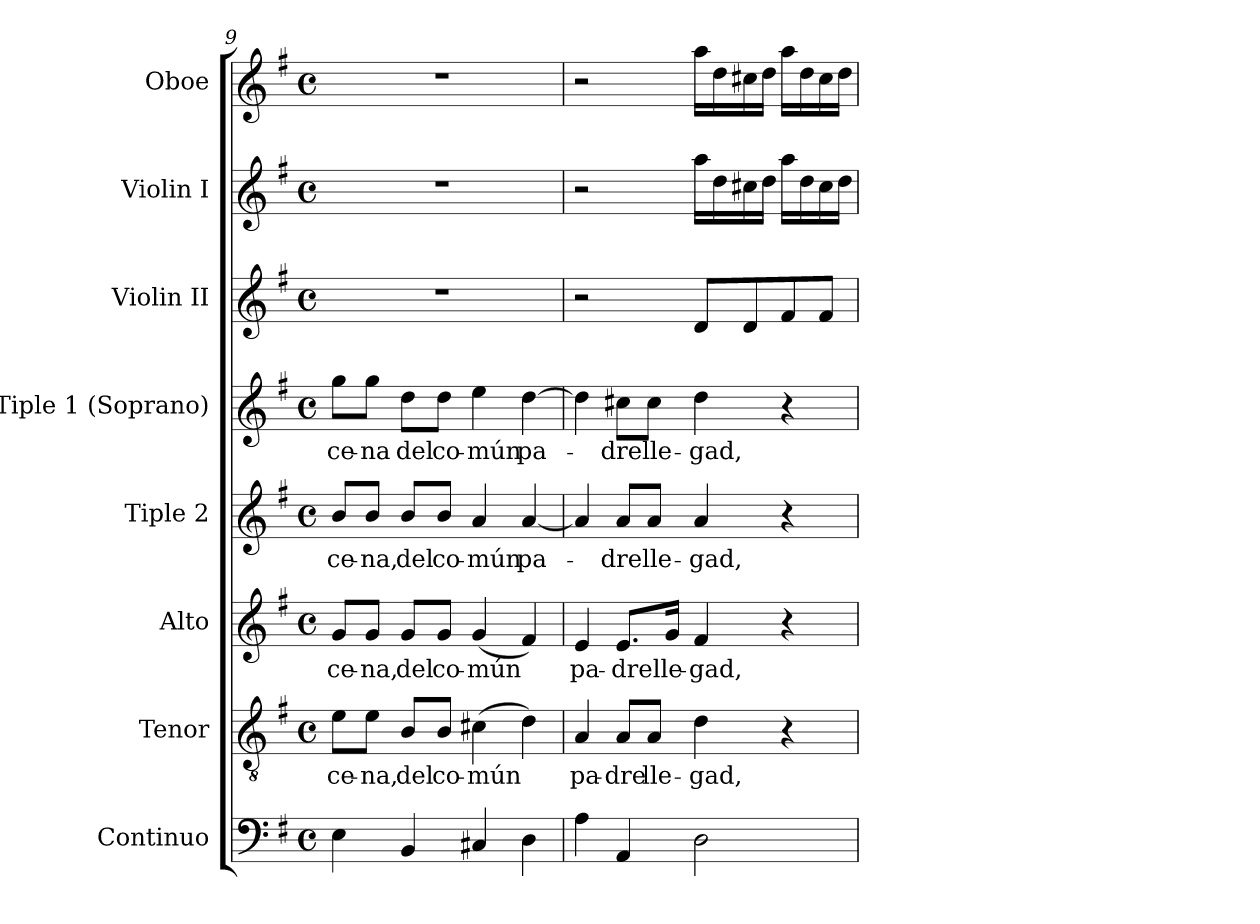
**kern	**kern	**text	**kern	**text	**kern	**text	**kern	**text	**kern	**kern	**kern
*part8	*part7	*part7	*part6	*part6	*part5	*part5	*part4	*part4	*part3	*part2	*part1
*staff8	*staff7	*staff7	*staff6	*staff6	*staff5	*staff5	*staff4	*staff4	*staff3	*staff2	*staff1
*I"Continuo	*I"Tenor	*	*I"Alto	*	*I"Tiple 2	*	*I"Tiple  1 (Soprano)	*	*I"Violin II	*I"Violin I	*I"Oboe
*I'Cont.	*I'T.	*	*I'A.	*	*	*	*I'S.	*	*I'Vln. II	*I'Vln. I	*I'Ob.
*clefF4	*clefGv2	*	*clefG2	*	*clefG2	*	*clefG2	*	*clefG2	*clefG2	*clefG2
*	*ITrd7c12	*	*	*	*	*	*	*	*	*	*
*k[f#]	*k[f#]	*	*k[f#]	*	*k[f#]	*	*k[f#]	*	*k[f#]	*k[f#]	*k[f#]
*G:	*G:	*	*G:	*	*G:	*	*G:	*	*G:	*G:	*G:
*M4/4	*M4/4	*	*M4/4	*	*M4/4	*	*M4/4	*	*M4/4	*M4/4	*M4/4
*met(c)	*met(c)	*	*met(c)	*	*met(c)	*	*met(c)	*	*met(c)	*met(c)	*met(c)
=9	=9	=9	=9	=9	=9	=9	=9	=9	=9	=9	=9
!	!	!LO:LY:b:color=#000000	!	!	!	!	!	!	!	!	!
!	!	!	!	!LO:LY:b:color=#000000	!	!	!	!	!	!	!
!	!	!	!	!	!	!LO:LY:b:color=#000000	!	!	!	!	!
!	!	!	!	!	!	!	!	!LO:LY:b:color=#000000	!	!	!
4Ei\	8Ei\L	ce-	8gi/L	ce-	8bi/L	ce-	8ggi\L	ce-	1r	1r	1r
!	!	!LO:LY:b:color=#000000	!	!	!	!	!	!	!	!	!
!	!	!	!	!LO:LY:b:color=#000000	!	!	!	!	!	!	!
!	!	!	!	!	!	!LO:LY:b:color=#000000	!	!	!	!	!
!	!	!	!	!	!	!	!	!LO:LY:b:color=#000000	!	!	!
.	8Ei\J	-na,	8gi/J	-na,	8bi/J	-na,	8ggi\J	-na	.	.	.
!	!	!LO:LY:b:color=#000000	!	!	!	!	!	!	!	!	!
!	!	!	!	!LO:LY:b:color=#000000	!	!	!	!	!	!	!
!	!	!	!	!	!	!LO:LY:b:color=#000000	!	!	!	!	!
!	!	!	!	!	!	!	!	!LO:LY:b:color=#000000	!	!	!
4BBi/	8BBi/L	del	8gi/L	del	8bi/L	del	8ddi\L	del	.	.	.
!	!	!LO:LY:b:color=#000000	!	!	!	!	!	!	!	!	!
!	!	!	!	!LO:LY:b:color=#000000	!	!	!	!	!	!	!
!	!	!	!	!	!	!LO:LY:b:color=#000000	!	!	!	!	!
!	!	!	!	!	!	!	!	!LO:LY:b:color=#000000	!	!	!
.	8BBi/J	co-	8gi/J	co-	8bi/J	co-	8ddi\J	co-	.	.	.
!	!	!LO:LY:b:color=#000000	!	!	!	!	!	!	!	!	!
!	!	!	!	!LO:LY:b:color=#000000	!	!	!	!	!	!	!
!	!	!	!	!	!	!LO:LY:b:color=#000000	!	!	!	!	!
!	!	!	!	!	!	!	!	!LO:LY:b:color=#000000	!	!	!
4C#Xi/	(4C#Xi\	-mún	(4gi/	-mún	4ai/	-mún	4eei\	-mún	.	.	.
!	!	!	!	!	!	!LO:LY:b:color=#000000	!	!	!	!	!
!	!	!	!	!	!	!	!	!LO:LY:b:color=#000000	!	!	!
4Di\	4Di\)	.	4f#i/)	.	[4ai/	pa-	[4ddi\	pa-	.	.	.
=10	=10	=10	=10	=10	=10	=10	=10	=10	=10	=10	=10
!	!	!LO:LY:b:color=#000000	!	!	!	!	!	!	!	!	!
!	!	!	!	!LO:LY:b:color=#000000	!	!	!	!	!	!	!
4Ai\	4AAi/	pa-	4ei/	pa-	4ai/]	.	4ddi\]	.	2r	2r	2r
!	!	!LO:LY:b:color=#000000	!	!	!	!	!	!	!	!	!
!	!	!	!	!LO:LY:b:color=#000000	!	!	!	!	!	!	!
!	!	!	!	!	!	!LO:LY:b:color=#000000	!	!	!	!	!
!	!	!	!	!	!	!	!	!LO:LY:b:color=#000000	!	!	!
4AAi/	8AAi/L	-dre	8.ei/L	-dre	8ai/L	-dre	8cc#Xi\L	-dre	.	.	.
!	!	!LO:LY:b:color=#000000	!	!	!	!	!	!	!	!	!
!	!	!	!	!	!	!LO:LY:b:color=#000000	!	!	!	!	!
!	!	!	!	!	!	!	!	!LO:LY:b:color=#000000	!	!	!
.	8AAi/J	lle-	.	.	8ai/J	lle-	8cc#i\J	lle-	.	.	.
!	!	!	!	!LO:LY:b:color=#000000	!	!	!	!	!	!	!
.	.	.	16gi/Jk	lle-	.	.	.	.	.	.	.
!	!	!LO:LY:b:color=#000000	!	!	!	!	!	!	!	!	!
!	!	!	!	!LO:LY:b:color=#000000	!	!	!	!	!	!	!
!	!	!	!	!	!	!LO:LY:b:color=#000000	!	!	!	!	!
!	!	!	!	!	!	!	!	!LO:LY:b:color=#000000	!	!	!
2Di\	4Di\	-gad,	4f#i/	-gad,	4ai/	-gad,	4ddi\	-gad,	8di/L	16aai\LL	16aai\LL
.	.	.	.	.	.	.	.	.	.	16ddi\	16ddi\
.	.	.	.	.	.	.	.	.	8di/	16cc#Xi\	16cc#Xi\
.	.	.	.	.	.	.	.	.	.	16ddi\JJ	16ddi\JJ
.	4r	.	4r	.	4r	.	4r	.	8f#i/	16aai\LL	16aai\LL
.	.	.	.	.	.	.	.	.	.	16ddi\	16ddi\
.	.	.	.	.	.	.	.	.	8f#i/J	16cc#i\	16cc#i\
.	.	.	.	.	.	.	.	.	.	16ddi\JJ	16ddi\JJ
=	=	=	=	=	=	=	=	=	=	=	=
*-	*-	*-	*-	*-	*-	*-	*-	*-	*-	*-	*-
